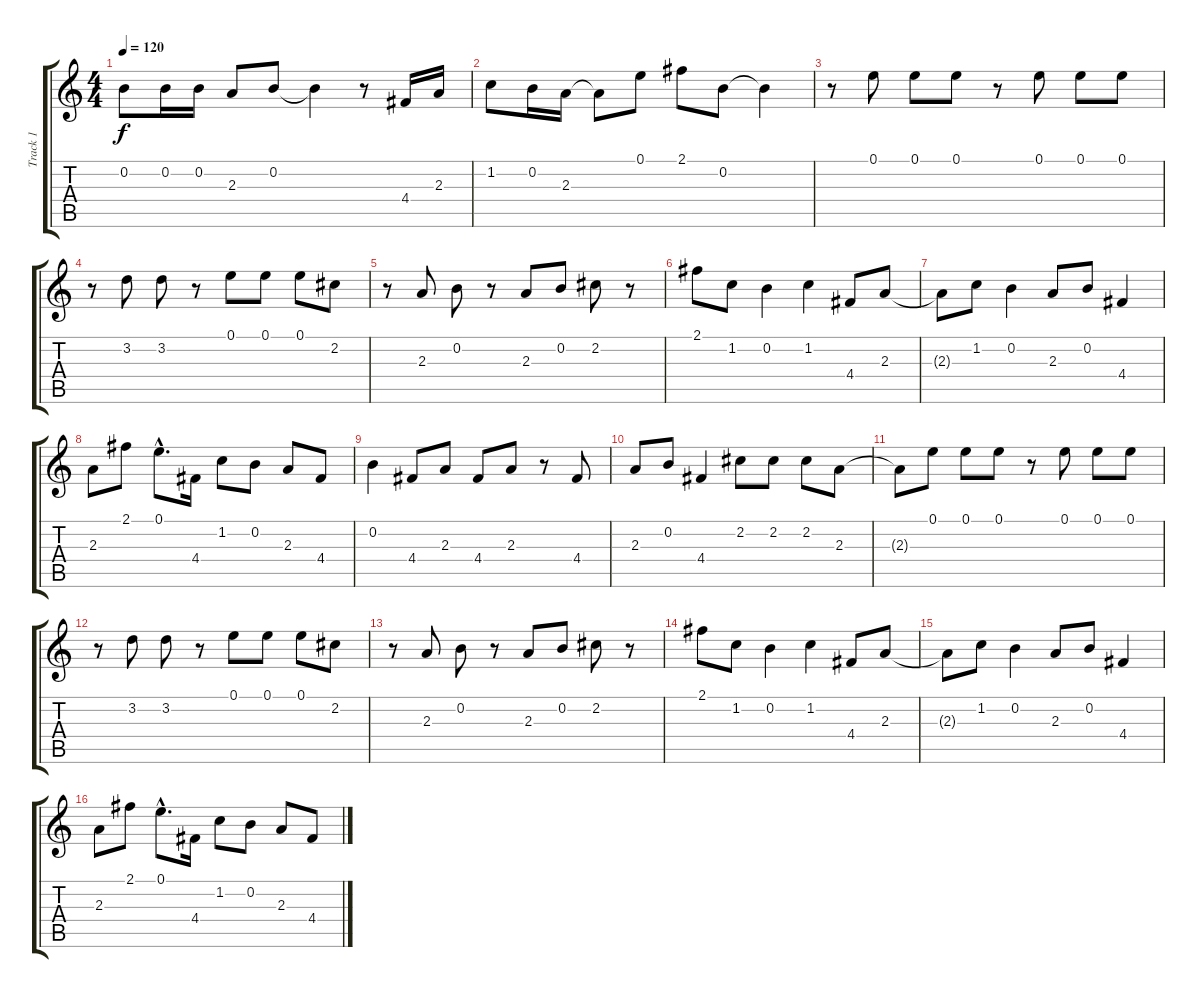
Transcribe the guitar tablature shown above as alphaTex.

\track ("Track 1" "Track 1") {instrument acousticguitarnylon}
\staff {score tabs}
\tuning (E4 B3 G3 D3 A2 E2) {hide}
\ts (4 4)
\tempo 120
\clef g2
\ks c
0.2.8{dy f} 0.2.16 0.2.16 2.3.8 0.2.8 0.2{t}.4 r.8 4.4.16 2.3.16 |
1.2.8 0.2.16 2.3.16 2.3{t}.8 0.1.8 2.1.8 0.2.8 0.2{t}.4 |
r.8 0.1.8 0.1.8 0.1.8 r.8 0.1.8 0.1.8 0.1.8 |
r.8 3.2.8 3.2.8 r.8 0.1.8 0.1.8 0.1.8 2.2.8 |
r.8 2.3.8 0.2.8 r.8 2.3.8 0.2.8 2.2.8 r.8 |
2.1.8 1.2.8 0.2.4 1.2.4 4.4.8 2.3.8 |
2.3{t}.8 1.2.8 0.2.4 2.3.8 0.2.8 4.4.4 |
2.3.8 2.1.8 0.1{hac}.8{d} 4.4.16 1.2.8 0.2.8 2.3.8 4.4.8 |
0.2.4 4.4.8 2.3.8 4.4.8 2.3.8 r.8 4.4.8 |
2.3.8 0.2.8 4.4.4 2.2.8 2.2.8 2.2.8 2.3.8 |
2.3{t}.8 0.1.8 0.1.8 0.1.8 r.8 0.1.8 0.1.8 0.1.8 |
r.8 3.2.8 3.2.8 r.8 0.1.8 0.1.8 0.1.8 2.2.8 |
r.8 2.3.8 0.2.8 r.8 2.3.8 0.2.8 2.2.8 r.8 |
2.1.8 1.2.8 0.2.4 1.2.4 4.4.8 2.3.8 |
2.3{t}.8 1.2.8 0.2.4 2.3.8 0.2.8 4.4.4 |
2.3.8 2.1.8 0.1{hac}.8{d} 4.4.16 1.2.8 0.2.8 2.3.8 4.4.8
